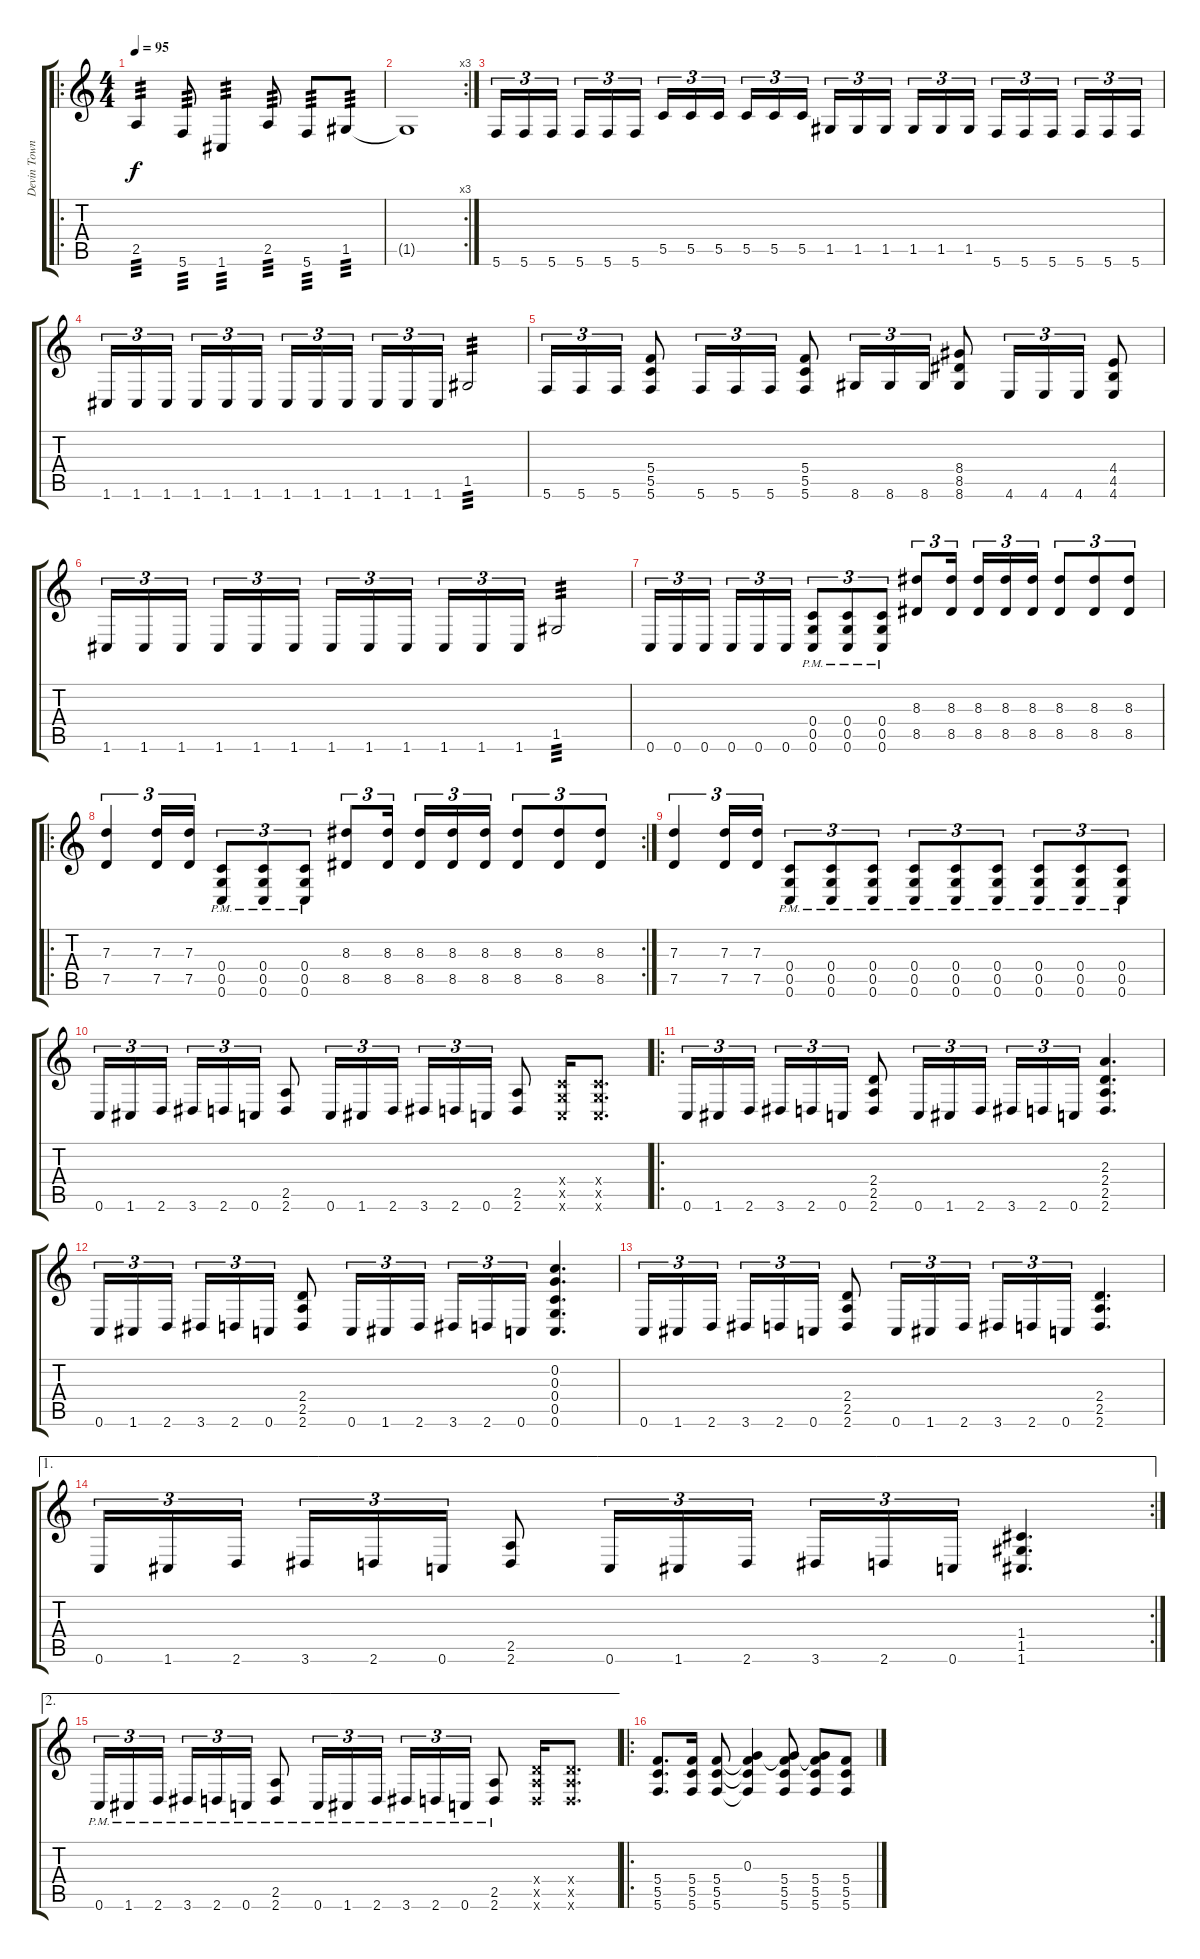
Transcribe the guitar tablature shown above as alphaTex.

\track ("Devin Townsend" "Devin Town") {instrument distortionguitar}
\staff {score tabs}
\tuning (E4 C4 G3 C3 G2 C2) {hide}
\ro
\ts (4 4)
\tempo 95
\clef g2
\ks c
2.5.4{tp 3 dy f} 5.6.8{tp 3} 1.6.4{tp 3} 2.5.8{tp 3} 5.6.8{tp 3} 1.5.8{tp 3} |
\rc 3
1.5{t}.1 |
5.6.16{tu (3 2)} 5.6.16{tu (3 2)} 5.6.16{tu (3 2) beam splitsecondary} 5.6.16{tu (3 2)} 5.6.16{tu (3 2)} 5.6.16{tu (3 2)} 5.5.16{tu (3 2)} 5.5.16{tu (3 2)} 5.5.16{tu (3 2) beam splitsecondary} 5.5.16{tu (3 2)} 5.5.16{tu (3 2)} 5.5.16{tu (3 2)} 1.5.16{tu (3 2)} 1.5.16{tu (3 2)} 1.5.16{tu (3 2) beam splitsecondary} 1.5.16{tu (3 2)} 1.5.16{tu (3 2)} 1.5.16{tu (3 2)} 5.6.16{tu (3 2)} 5.6.16{tu (3 2)} 5.6.16{tu (3 2) beam splitsecondary} 5.6.16{tu (3 2)} 5.6.16{tu (3 2)} 5.6.16{tu (3 2)} |
1.6.16{tu (3 2)} 1.6.16{tu (3 2)} 1.6.16{tu (3 2) beam splitsecondary} 1.6.16{tu (3 2)} 1.6.16{tu (3 2)} 1.6.16{tu (3 2)} 1.6.16{tu (3 2)} 1.6.16{tu (3 2)} 1.6.16{tu (3 2) beam splitsecondary} 1.6.16{tu (3 2)} 1.6.16{tu (3 2)} 1.6.16{tu (3 2)} 1.5.2{tp 3} |
5.6.16{tu (3 2)} 5.6.16{tu (3 2)} 5.6.16{tu (3 2)} (5.4 5.5 5.6).8 5.6.16{tu (3 2)} 5.6.16{tu (3 2)} 5.6.16{tu (3 2)} (5.4 5.5 5.6).8 8.6.16{tu (3 2)} 8.6.16{tu (3 2)} 8.6.16{tu (3 2)} (8.4 8.5 8.6).8 4.6.16{tu (3 2)} 4.6.16{tu (3 2)} 4.6.16{tu (3 2)} (4.4 4.5 4.6).8 |
1.6.16{tu (3 2)} 1.6.16{tu (3 2)} 1.6.16{tu (3 2) beam splitsecondary} 1.6.16{tu (3 2)} 1.6.16{tu (3 2)} 1.6.16{tu (3 2)} 1.6.16{tu (3 2)} 1.6.16{tu (3 2)} 1.6.16{tu (3 2) beam splitsecondary} 1.6.16{tu (3 2)} 1.6.16{tu (3 2)} 1.6.16{tu (3 2)} 1.5.2{tp 3} |
0.6.16{tu (3 2)} 0.6.16{tu (3 2)} 0.6.16{tu (3 2) beam splitsecondary} 0.6.16{tu (3 2)} 0.6.16{tu (3 2)} 0.6.16{tu (3 2)} (0.4{pm} 0.5{pm} 0.6{pm}).8{tu (3 2)} (0.4{pm} 0.5{pm} 0.6{pm}).8{tu (3 2)} (0.4{pm} 0.5{pm} 0.6{pm}).8{tu (3 2)} (8.3 8.5).8{tu (3 2)} (8.3 8.5).16{tu (3 2) beam splitsecondary} (8.3 8.5).16{tu (3 2)} (8.3 8.5).16{tu (3 2)} (8.3 8.5).16{tu (3 2)} (8.3 8.5).8{tu (3 2)} (8.3 8.5).8{tu (3 2)} (8.3 8.5).8{tu (3 2)} |
\ro
\rc 2
(7.3 7.5).4{tu (3 2)} (7.3 7.5).16{tu (3 2)} (7.3 7.5).16{tu (3 2)} (0.4{pm} 0.5{pm} 0.6{pm}).8{tu (3 2)} (0.4{pm} 0.5{pm} 0.6{pm}).8{tu (3 2)} (0.4{pm} 0.5{pm} 0.6{pm}).8{tu (3 2)} (8.3 8.5).8{tu (3 2)} (8.3 8.5).16{tu (3 2) beam splitsecondary} (8.3 8.5).16{tu (3 2)} (8.3 8.5).16{tu (3 2)} (8.3 8.5).16{tu (3 2)} (8.3 8.5).8{tu (3 2)} (8.3 8.5).8{tu (3 2)} (8.3 8.5).8{tu (3 2)} |
(7.3 7.5).4{tu (3 2)} (7.3 7.5).16{tu (3 2)} (7.3 7.5).16{tu (3 2)} (0.4{pm} 0.5{pm} 0.6{pm}).8{tu (3 2)} (0.4{pm} 0.5{pm} 0.6{pm}).8{tu (3 2)} (0.4{pm} 0.5{pm} 0.6{pm}).8{tu (3 2)} (0.4{pm} 0.5{pm} 0.6{pm}).8{tu (3 2)} (0.4{pm} 0.5{pm} 0.6{pm}).8{tu (3 2)} (0.4{pm} 0.5{pm} 0.6{pm}).8{tu (3 2)} (0.4{pm} 0.5{pm} 0.6{pm}).8{tu (3 2)} (0.4{pm} 0.5{pm} 0.6{pm}).8{tu (3 2)} (0.4{pm} 0.5{pm} 0.6{pm}).8{tu (3 2)} |
0.6.16{tu (3 2)} 1.6.16{tu (3 2)} 2.6.16{tu (3 2) beam splitsecondary} 3.6.16{tu (3 2)} 2.6.16{tu (3 2)} 0.6.16{tu (3 2)} (2.5 2.6).8 0.6.16{tu (3 2)} 1.6.16{tu (3 2)} 2.6.16{tu (3 2)} 3.6.16{tu (3 2)} 2.6.16{tu (3 2)} 0.6.16{tu (3 2)} (2.5 2.6).8 (0.4{x} 0.5{x} 0.6{x}).16 (0.4{x} 0.5{x} 0.6{x}).8{d} |
\ro
0.6.16{tu (3 2)} 1.6.16{tu (3 2)} 2.6.16{tu (3 2) beam splitsecondary} 3.6.16{tu (3 2)} 2.6.16{tu (3 2)} 0.6.16{tu (3 2)} (2.4 2.5 2.6).8 0.6.16{tu (3 2)} 1.6.16{tu (3 2)} 2.6.16{tu (3 2)} 3.6.16{tu (3 2)} 2.6.16{tu (3 2)} 0.6.16{tu (3 2)} (2.3 2.4 2.5 2.6).4{d} |
0.6.16{tu (3 2)} 1.6.16{tu (3 2)} 2.6.16{tu (3 2) beam splitsecondary} 3.6.16{tu (3 2)} 2.6.16{tu (3 2)} 0.6.16{tu (3 2)} (2.4 2.5 2.6).8 0.6.16{tu (3 2)} 1.6.16{tu (3 2)} 2.6.16{tu (3 2)} 3.6.16{tu (3 2)} 2.6.16{tu (3 2)} 0.6.16{tu (3 2)} (0.2 0.3 0.4 0.5 0.6).4{d} |
0.6.16{tu (3 2)} 1.6.16{tu (3 2)} 2.6.16{tu (3 2) beam splitsecondary} 3.6.16{tu (3 2)} 2.6.16{tu (3 2)} 0.6.16{tu (3 2)} (2.4 2.5 2.6).8 0.6.16{tu (3 2)} 1.6.16{tu (3 2)} 2.6.16{tu (3 2)} 3.6.16{tu (3 2)} 2.6.16{tu (3 2)} 0.6.16{tu (3 2)} (2.4 2.5 2.6).4{d} |
\ae 1
\rc 2
0.6.16{tu (3 2)} 1.6.16{tu (3 2)} 2.6.16{tu (3 2) beam splitsecondary} 3.6.16{tu (3 2)} 2.6.16{tu (3 2)} 0.6.16{tu (3 2)} (2.5 2.6).8 0.6.16{tu (3 2)} 1.6.16{tu (3 2)} 2.6.16{tu (3 2)} 3.6.16{tu (3 2)} 2.6.16{tu (3 2)} 0.6.16{tu (3 2)} (1.4 1.5 1.6).4{d} |
\ae 2
0.6{pm}.16{tu (3 2)} 1.6{pm}.16{tu (3 2)} 2.6{pm}.16{tu (3 2) beam splitsecondary} 3.6{pm}.16{tu (3 2)} 2.6{pm}.16{tu (3 2)} 0.6{pm}.16{tu (3 2)} (2.5{pm} 2.6{pm}).8 0.6{pm}.16{tu (3 2)} 1.6{pm}.16{tu (3 2)} 2.6{pm}.16{tu (3 2)} 3.6{pm}.16{tu (3 2)} 2.6{pm}.16{tu (3 2)} 0.6{pm}.16{tu (3 2)} (2.5{pm} 2.6{pm}).8 (2.4{x} 2.5{x} 2.6{x}).16 (2.4{x} 2.5{x} 2.6{x}).8{d} |
\ro
(5.4 5.5 5.6).8{d} (5.4 5.5 5.6).16 (5.4 5.5 5.6).8 (0.3 5.4{t} 5.5{t} 5.6{t}).4 (0.3{t} 5.4 5.5 5.6).8 (0.3{t} 5.4 5.5 5.6).8 (5.4 5.5 5.6).8
